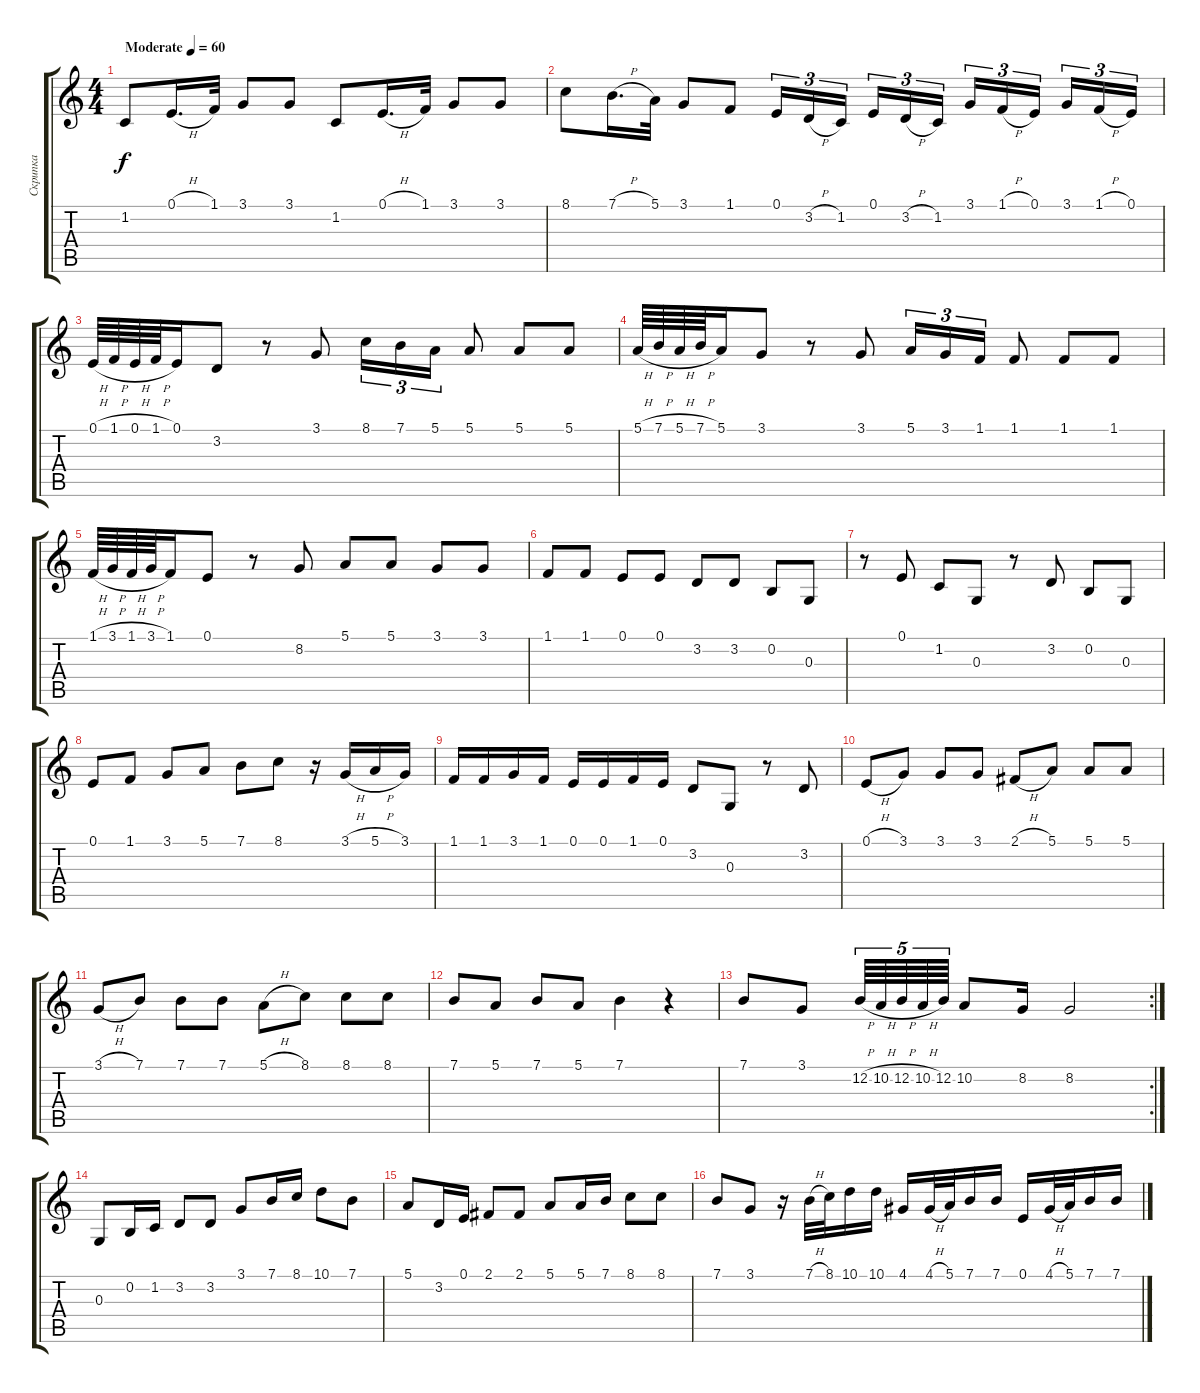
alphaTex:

\track ("Скрипка" "Скрипка") {instrument violin}
\staff {score tabs}
\tuning (E4 B3 G3 D3 A2 E2) {hide}
\ts (4 4)
\tempo (60 "Moderate")
\clef g2
\ks c
1.2.8{dy f instrument violin} 0.1{h}.16{d} 1.1.32 3.1.8 3.1.8 1.2.8 0.1{h}.16{d} 1.1.32 3.1.8 3.1.8 |
8.1.8 7.1{h}.16{d} 5.1.32 3.1.8 1.1.8 0.1.16{tu (3 2)} 3.2{h}.16{tu (3 2)} 1.2.16{tu (3 2) beam splitsecondary} 0.1.16{tu (3 2)} 3.2{h}.16{tu (3 2)} 1.2.16{tu (3 2)} 3.1.16{tu (3 2)} 1.1{h}.16{tu (3 2)} 0.1.16{tu (3 2) beam splitsecondary} 3.1.16{tu (3 2)} 1.1{h}.16{tu (3 2)} 0.1.16{tu (3 2)} |
0.1{h}.64 1.1{h}.64 0.1{h}.64 1.1{h}.64 0.1.16 3.2.8 r.8 3.1.8 8.1.16{tu (3 2)} 7.1.16{tu (3 2)} 5.1.16{tu (3 2)} 5.1.8 5.1.8 5.1.8 |
5.1{h}.64 7.1{h}.64 5.1{h}.64 7.1{h}.64 5.1.16 3.1.8 r.8 3.1.8 5.1.16{tu (3 2)} 3.1.16{tu (3 2)} 1.1.16{tu (3 2)} 1.1.8 1.1.8 1.1.8 |
1.1{h}.64 3.1{h}.64 1.1{h}.64 3.1{h}.64 1.1.16 0.1.8 r.8 8.2.8 5.1.8 5.1.8 3.1.8 3.1.8 |
1.1.8 1.1.8 0.1.8 0.1.8 3.2.8 3.2.8 0.2.8 0.3.8 |
r.8 0.1.8 1.2.8 0.3.8 r.8 3.2.8 0.2.8 0.3.8 |
0.1.8 1.1.8 3.1.8 5.1.8 7.1.8 8.1.8 r.16 3.1{h}.16 5.1{h}.16 3.1.16 |
1.1.16 1.1.16 3.1.16 1.1.16 0.1.16 0.1.16 1.1.16 0.1.16 3.2.8 0.3.8 r.8 3.2.8 |
0.1{h}.8 3.1.8 3.1.8 3.1.8 2.1{h}.8 5.1.8 5.1.8 5.1.8 |
3.1{h}.8 7.1.8 7.1.8 7.1.8 5.1{h}.8 8.1.8 8.1.8 8.1.8 |
7.1.8 5.1.8 7.1.8 5.1.8 7.1.4 r.4 |
\rc 2
7.1.8 3.1.8 12.2{h}.64{tu (5 4)} 10.2{h}.64{tu (5 4)} 12.2{h}.64{tu (5 4)} 10.2{h}.64{tu (5 4)} 12.2.64{tu (5 4)} 10.2.8 8.2.16 8.2.2 |
0.3.8 0.2.16 1.2.16 3.2.8 3.2.8 3.1.8 7.1.16 8.1.16 10.1.8 7.1.8 |
5.1.8 3.2.16 0.1.16 2.1.8 2.1.8 5.1.8 5.1.16 7.1.16 8.1.8 8.1.8 |
7.1.8 3.1.8 r.16 7.1{h}.32 8.1.32 10.1.16 10.1.16 4.1.16 4.1{h}.32 5.1.32 7.1.16 7.1.16 0.1.16 4.1{h}.32 5.1.32 7.1.16 7.1.16
